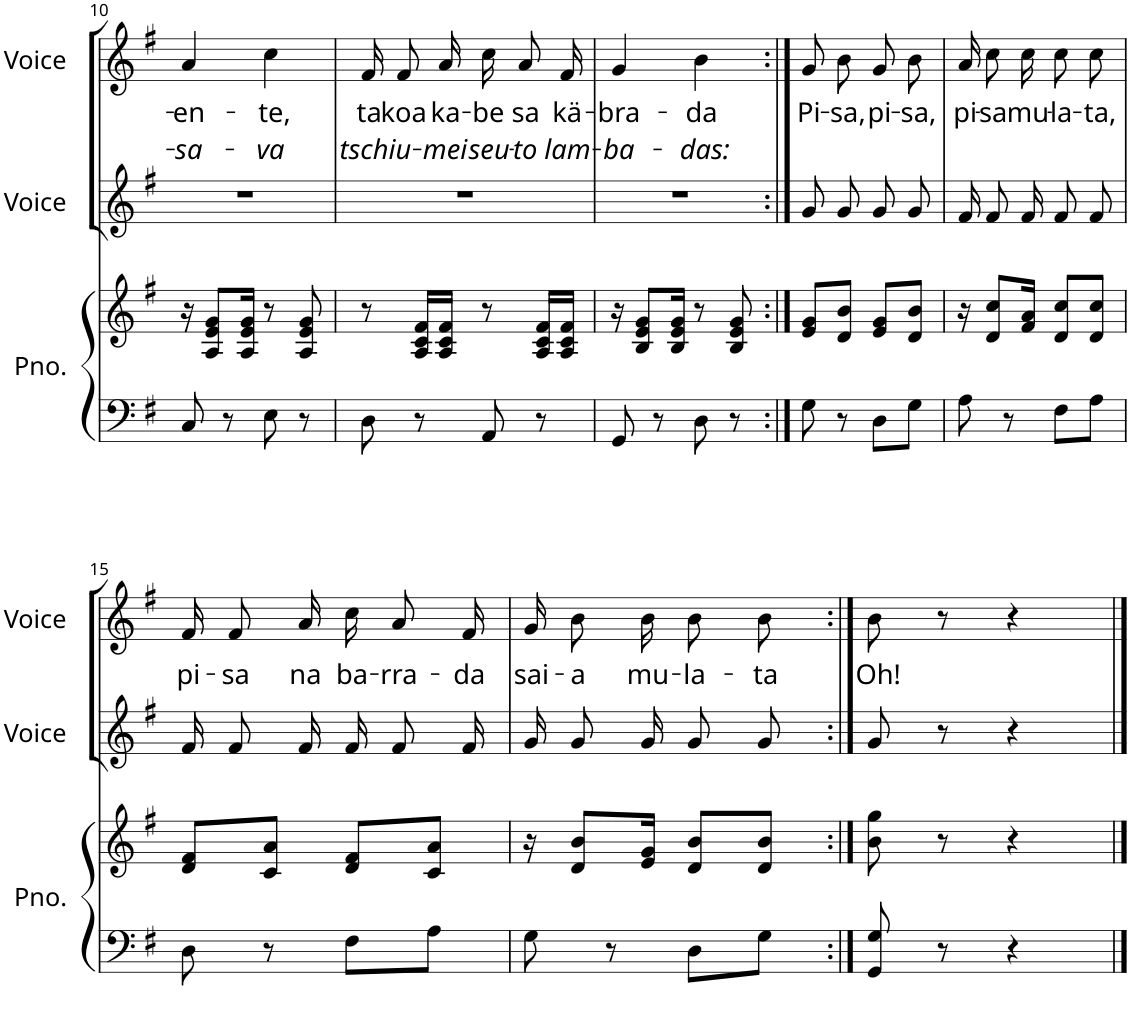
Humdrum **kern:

**kern	**kern	**kern	**kern	**text	**text
*part3	*part3	*part2	*part1	*part1	*part1
*staff4	*staff3	*staff2	*staff1	*staff1	*staff1
*I"Klavier	*	*I"Voice	*I"Voice	*	*
*	*	*I'Voice	*I'Voice	*	*
!!LO:PB:g=z
*clefF4	*clefG2	*clefG2	*clefG2	*	*
*k[f#]	*k[f#]	*k[f#]	*k[f#]	*	*
*G:	*G:	*G:	*G:	*	*
*M2/4	*M2/4	*M2/4	*M2/4	*	*
=10	=10	=10	=10	=10	=10
!	!	!	!	!LO:LY:b	!LO:LY:b
8C/	16r	2r	4a/	-en-	-sa-
.	8A/ 8e/ 8g/L	.	.	.	.
8r	.	.	.	.	.
.	16A/ 16e/ 16g/Jk	.	.	.	.
!	!	!	!	!LO:LY:b	!LO:LY:b
8E\	8r	.	4cc\	-te,	-va
8r	8A/ 8e/ 8g/	.	.	.	.
=11	=11	=11	=11	=11	=11
!	!	!	!	!LO:LY:b	!LO:LY:b
8D\	8r	2r	16f#/KL	ta	tschi
!	!	!	!	!LO:LY:b	!LO:LY:b
.	.	.	8f#/	koa	u-
8r	16A/ 16c/ 16f#/LL	.	.	.	.
!	!	!	!	!LO:LY:b	!LO:LY:b
.	16A/ 16c/ 16f#/JJ	.	16a/Jk	ka-	-mei
!	!	!	!	!LO:LY:b	!LO:LY:b
8AA/	8r	.	16cc/KL	-be	seu-
!	!	!	!	!LO:LY:b	!LO:LY:b
.	.	.	8a/	sa	-to
8r	16A/ 16c/ 16f#/LL	.	.	.	.
!	!	!	!	!LO:LY:b	!LO:LY:b
.	16A/ 16c/ 16f#/JJ	.	16f#/Jk	kä-	lam-
=12	=12	=12	=12	=12	=12
!	!	!	!	!LO:LY:b	!LO:LY:b
8GG/	16r	2r	4g/	-bra-	-ba-
.	8B/ 8e/ 8g/L	.	.	.	.
8r	.	.	.	.	.
.	16B/ 16e/ 16g/Jk	.	.	.	.
!	!	!	!	!LO:LY:b	!LO:LY:b
8D\	8r	.	4b\	-da	-das:
8r	8B/ 8e/ 8g/	.	.	.	.
=13:|!	=13:|!	=13:|!	=13:|!	=13:|!	=13:|!
!	!	!	!	!LO:LY:b	!
8G\	8e/ 8g/L	8g/L	8g/L	Pi-	.
!	!	!	!	!LO:LY:b	!
8r	8d/ 8b/J	8g/J	8b/J	-sa,	.
!	!	!	!	!LO:LY:b	!
8D\L	8e/ 8g/L	8g/L	8g/L	pi-	.
!	!	!	!	!LO:LY:b	!
8G\J	8d/ 8b/J	8g/J	8b/J	-sa,	.
=14	=14	=14	=14	=14	=14
!	!	!	!	!LO:LY:b	!
8A\	16r	16f#/KL	16a\KL	pi-	.
!	!	!	!	!LO:LY:b	!
.	8d/ 8cc/L	8f#/	8cc\	-sa	.
8r	.	.	.	.	.
!	!	!	!	!LO:LY:b	!
.	16f#/ 16a/Jk	16f#/Jk	16cc\Jk	mu-	.
!	!	!	!	!LO:LY:b	!
8F#\L	8d/ 8cc/L	8f#/L	8cc\L	-la-	.
!	!	!	!	!LO:LY:b	!
8A\J	8d/ 8cc/J	8f#/J	8cc\J	-ta,	.
!!LO:LB:g=z
=15	=15	=15	=15	=15	=15
!	!	!	!	!LO:LY:b	!
8D\	8d/ 8f#/L	16f#/KL	16f#/KL	pi-	.
!	!	!	!	!LO:LY:b	!
.	.	8f#/	8f#/	-sa	.
8r	8c/ 8a/J	.	.	.	.
!	!	!	!	!LO:LY:b	!
.	.	16f#/Jk	16a/Jk	na	.
!	!	!	!	!LO:LY:b	!
8F#\L	8d/ 8f#/L	16f#/KL	16cc/KL	ba-	.
!	!	!	!	!LO:LY:b	!
.	.	8f#/	8a/	-rra-	.
8A\J	8c/ 8a/J	.	.	.	.
!	!	!	!	!LO:LY:b	!
.	.	16f#/Jk	16f#/Jk	-da	.
=16	=16	=16	=16	=16	=16
!	!	!	!	!LO:LY:b	!
8G\	16r	16g/KL	16g/KL	sai-	.
!	!	!	!	!LO:LY:b	!
.	8d/ 8b/L	8g/	8b/	-a	.
8r	.	.	.	.	.
!	!	!	!	!LO:LY:b	!
.	16e/ 16g/Jk	16g/Jk	16b/Jk	mu-	.
!	!	!	!	!LO:LY:b	!
8D\L	8d/ 8b/L	8g/L	8b\L	-la-	.
!	!	!	!	!LO:LY:b	!
8G\J	8d/ 8b/J	8g/J	8b\J	-ta	.
=17:|!	=17:|!	=17:|!	=17:|!	=17:|!	=17:|!
!	!	!	!	!LO:LY:b	!
8GG/ 8G/	8b\ 8gg\	8g/	8b\	Oh!	.
8r	8r	8r	8r	.	.
4r	4r	4r	4r	.	.
==	==	==	==	==	==
*-	*-	*-	*-	*-	*-
